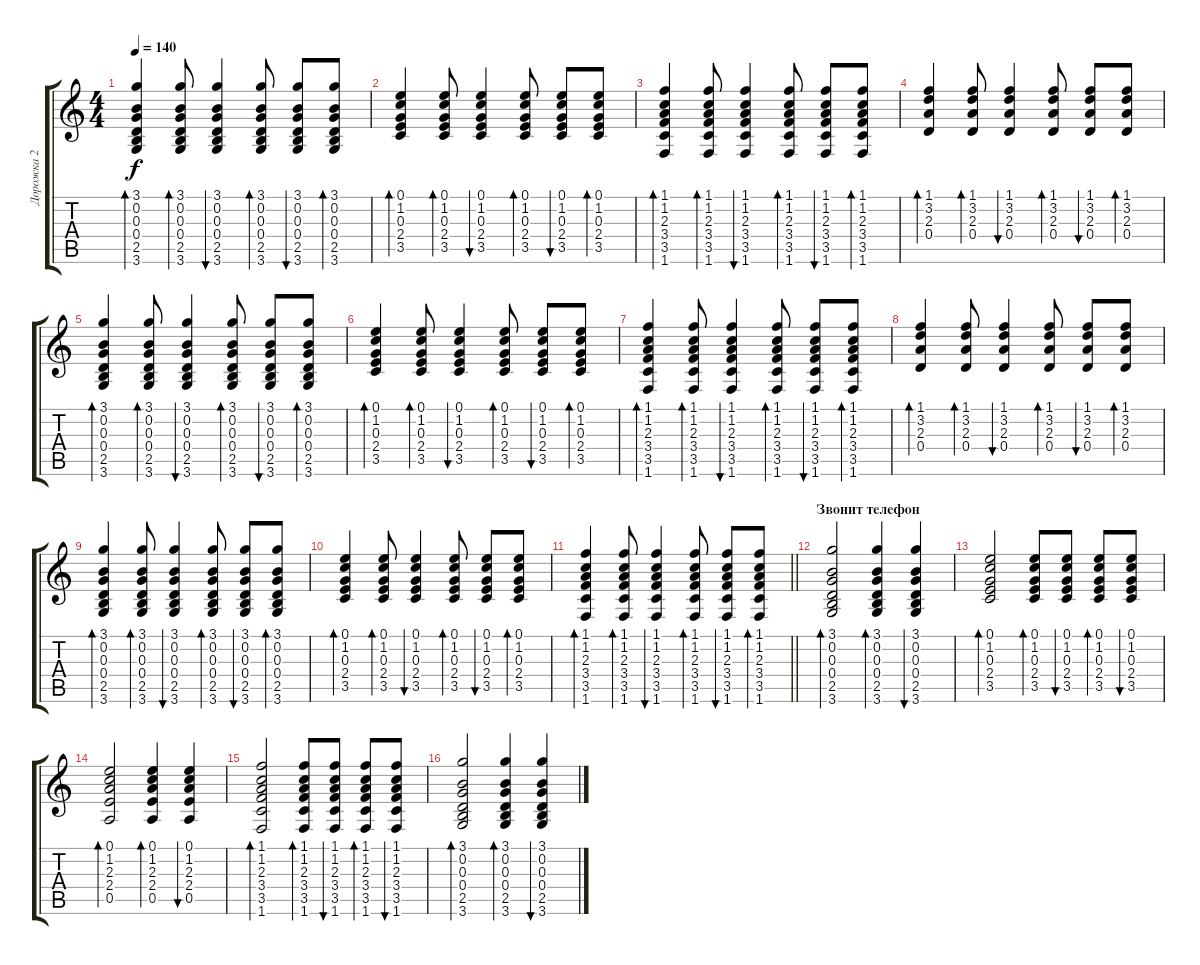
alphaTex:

\track ("Дорожка 2" "Дорожка 2") {instrument acousticguitarsteel}
\staff {score tabs}
\tuning (E4 B3 G3 D3 A2 E2) {hide}
\ts (4 4)
\tempo 140
\clef g2
\ks c
(3.1 0.2 0.3 0.4 2.5 3.6).4{bd 60 dy f} (3.1 0.2 0.3 0.4 2.5 3.6).8{bd 60} (3.1 0.2 0.3 0.4 2.5 3.6).4{bu 60} (3.1 0.2 0.3 0.4 2.5 3.6).8{bd 60} (3.1 0.2 0.3 0.4 2.5 3.6).8{bu 60} (3.1 0.2 0.3 0.4 2.5 3.6).8{bd 60} |
(0.1 1.2 0.3 2.4 3.5).4{bd 60} (0.1 1.2 0.3 2.4 3.5).8{bd 60} (0.1 1.2 0.3 2.4 3.5).4{bu 60} (0.1 1.2 0.3 2.4 3.5).8{bd 60} (0.1 1.2 0.3 2.4 3.5).8{bu 60} (0.1 1.2 0.3 2.4 3.5).8{bd 60} |
(1.1 1.2 2.3 3.4 3.5 1.6).4{bd 60} (1.1 1.2 2.3 3.4 3.5 1.6).8{bd 60} (1.1 1.2 2.3 3.4 3.5 1.6).4{bu 60} (1.1 1.2 2.3 3.4 3.5 1.6).8{bd 60} (1.1 1.2 2.3 3.4 3.5 1.6).8{bu 60} (1.1 1.2 2.3 3.4 3.5 1.6).8{bd 60} |
(1.1 3.2 2.3 0.4).4{bd 60} (1.1 3.2 2.3 0.4).8{bd 60} (1.1 3.2 2.3 0.4).4{bu 60} (1.1 3.2 2.3 0.4).8{bd 60} (1.1 3.2 2.3 0.4).8{bu 60} (1.1 3.2 2.3 0.4).8{bd 60} |
(3.1 0.2 0.3 0.4 2.5 3.6).4{bd 60} (3.1 0.2 0.3 0.4 2.5 3.6).8{bd 60} (3.1 0.2 0.3 0.4 2.5 3.6).4{bu 60} (3.1 0.2 0.3 0.4 2.5 3.6).8{bd 60} (3.1 0.2 0.3 0.4 2.5 3.6).8{bu 60} (3.1 0.2 0.3 0.4 2.5 3.6).8{bd 60} |
(0.1 1.2 0.3 2.4 3.5).4{bd 60} (0.1 1.2 0.3 2.4 3.5).8{bd 60} (0.1 1.2 0.3 2.4 3.5).4{bu 60} (0.1 1.2 0.3 2.4 3.5).8{bd 60} (0.1 1.2 0.3 2.4 3.5).8{bu 60} (0.1 1.2 0.3 2.4 3.5).8{bd 60} |
(1.1 1.2 2.3 3.4 3.5 1.6).4{bd 60} (1.1 1.2 2.3 3.4 3.5 1.6).8{bd 60} (1.1 1.2 2.3 3.4 3.5 1.6).4{bu 60} (1.1 1.2 2.3 3.4 3.5 1.6).8{bd 60} (1.1 1.2 2.3 3.4 3.5 1.6).8{bu 60} (1.1 1.2 2.3 3.4 3.5 1.6).8{bd 60} |
(1.1 3.2 2.3 0.4).4{bd 60} (1.1 3.2 2.3 0.4).8{bd 60} (1.1 3.2 2.3 0.4).4{bu 60} (1.1 3.2 2.3 0.4).8{bd 60} (1.1 3.2 2.3 0.4).8{bu 60} (1.1 3.2 2.3 0.4).8{bd 60} |
(3.1 0.2 0.3 0.4 2.5 3.6).4{bd 60} (3.1 0.2 0.3 0.4 2.5 3.6).8{bd 60} (3.1 0.2 0.3 0.4 2.5 3.6).4{bu 60} (3.1 0.2 0.3 0.4 2.5 3.6).8{bd 60} (3.1 0.2 0.3 0.4 2.5 3.6).8{bu 60} (3.1 0.2 0.3 0.4 2.5 3.6).8{bd 60} |
(0.1 1.2 0.3 2.4 3.5).4{bd 60} (0.1 1.2 0.3 2.4 3.5).8{bd 60} (0.1 1.2 0.3 2.4 3.5).4{bu 60} (0.1 1.2 0.3 2.4 3.5).8{bd 60} (0.1 1.2 0.3 2.4 3.5).8{bu 60} (0.1 1.2 0.3 2.4 3.5).8{bd 60} |
\barLineRight lightlight
(1.1 1.2 2.3 3.4 3.5 1.6).4{bd 60} (1.1 1.2 2.3 3.4 3.5 1.6).8{bd 60} (1.1 1.2 2.3 3.4 3.5 1.6).4{bu 60} (1.1 1.2 2.3 3.4 3.5 1.6).8{bd 60} (1.1 1.2 2.3 3.4 3.5 1.6).8{bu 60} (1.1 1.2 2.3 3.4 3.5 1.6).8{bd 60} |
\section ("" "Звонит телефон")
(3.1 0.2 0.3 0.4 2.5 3.6).2{bd 60} (3.1 0.2 0.3 0.4 2.5 3.6).4{bd 60} (3.1 0.2 0.3 0.4 2.5 3.6).4{bu 60} |
(0.1 1.2 0.3 2.4 3.5).2{bd 60} (0.1 1.2 0.3 2.4 3.5).8{bd 60} (0.1 1.2 0.3 2.4 3.5).8{bu 60} (0.1 1.2 0.3 2.4 3.5).8{bd 60} (0.1 1.2 0.3 2.4 3.5).8{bu 60} |
(0.1 1.2 2.3 2.4 0.5).2{bd 60} (0.1 1.2 2.3 2.4 0.5).4{bd 60} (0.1 1.2 2.3 2.4 0.5).4{bu 60} |
(1.1 1.2 2.3 3.4 3.5 1.6).2{bd 60} (1.1 1.2 2.3 3.4 3.5 1.6).8{bd 60} (1.1 1.2 2.3 3.4 3.5 1.6).8{bu 60} (1.1 1.2 2.3 3.4 3.5 1.6).8{bd 60} (1.1 1.2 2.3 3.4 3.5 1.6).8{bu 60} |
(3.1 0.2 0.3 0.4 2.5 3.6).2{bd 60} (3.1 0.2 0.3 0.4 2.5 3.6).4{bd 60} (3.1 0.2 0.3 0.4 2.5 3.6).4{bu 60}
